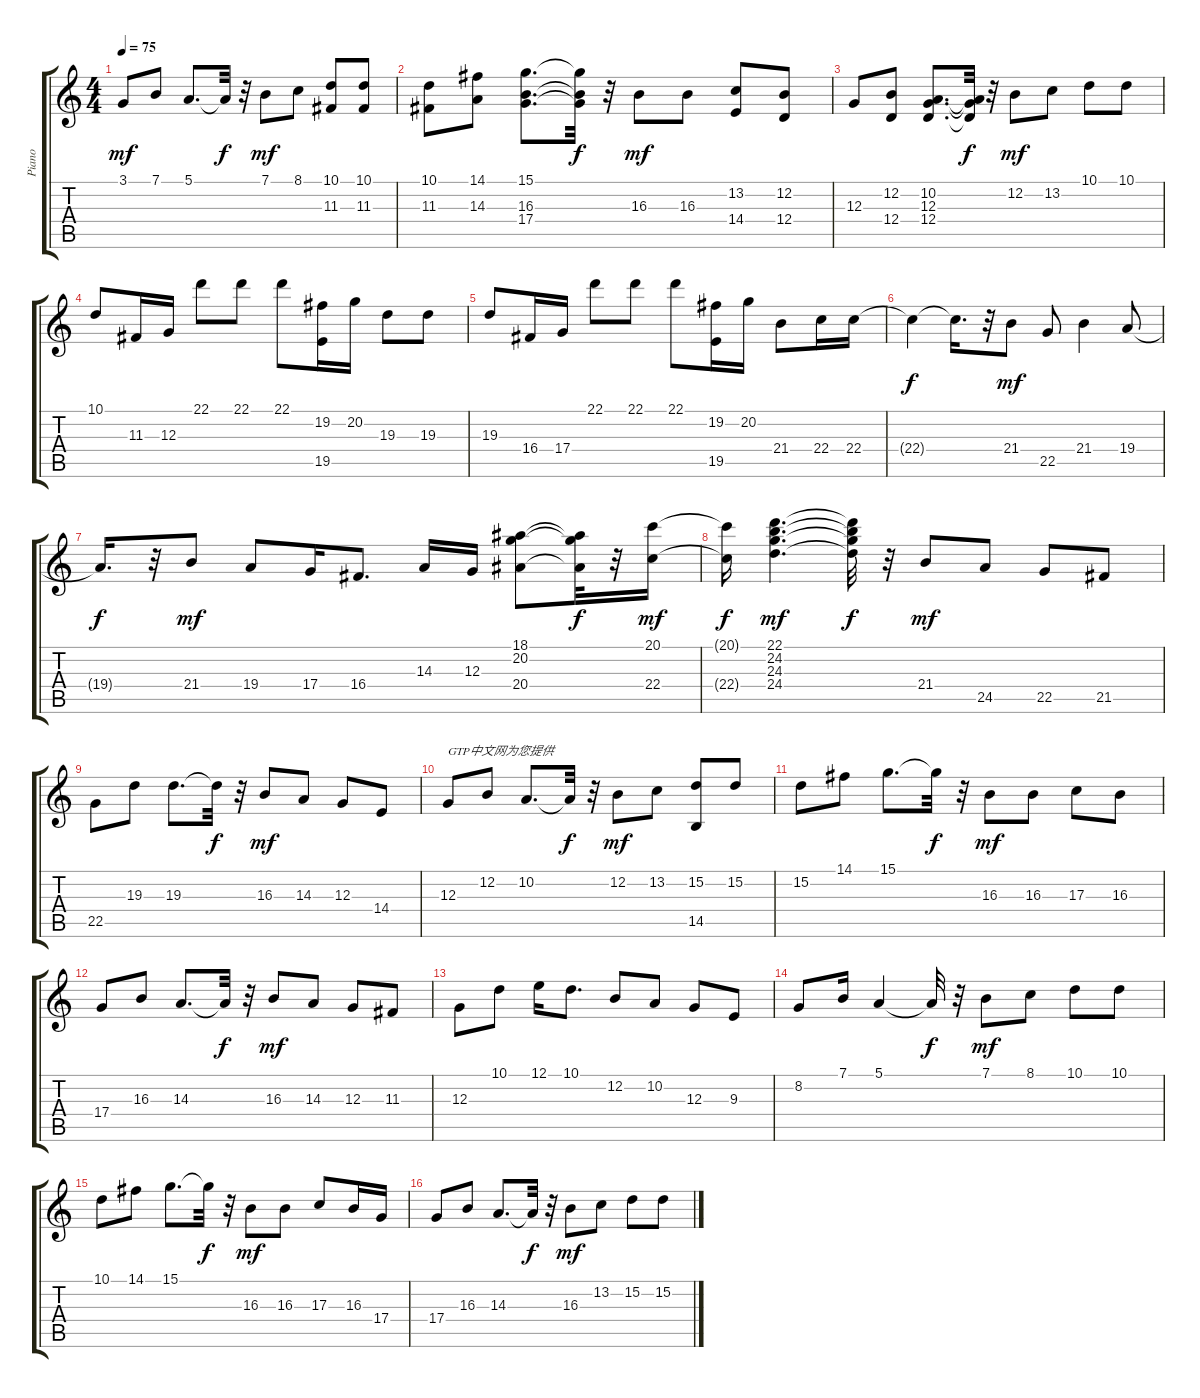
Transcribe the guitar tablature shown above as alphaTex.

\track ("Piano" "Piano") {instrument acousticgrandpiano}
\staff {score tabs}
\tuning (E4 B3 G3 D3 A2 E2) {hide}
\ts (4 4)
\tempo 75
\clef g2
\ks c
3.1.8{dy mf} 7.1.8 5.1.8{d} 5.1{t}.32{dy f} r.32 7.1.8{dy mf} 8.1.8 (10.1 11.3).8 (10.1 11.3).8 |
(10.1 11.3).8 (14.1 14.3).8 (15.1 16.3 17.4).8{d} (15.1{t} 16.3{t} 17.4{t}).32{dy f} r.32 16.3.8{dy mf} 16.3.8 (13.2 14.4).8 (12.2 12.4).8 |
12.3.8 (12.2 12.4).8 (10.2 12.3 12.4).8{d} (10.2{t} 12.3{t} 12.4{t}).32{dy f} r.32 12.2.8{dy mf} 13.2.8 10.1.8 10.1.8 |
10.1.8 11.3.16 12.3.16 22.1.8 22.1.8 22.1.8 (19.2 19.5).16 20.2.16 19.3.8 19.3.8 |
19.3.8 16.4.16 17.4.16 22.1.8 22.1.8 22.1.8 (19.2 19.5).16 20.2.16 21.4.8 22.4.16 22.4.16 |
22.4{t}.4{dy f} 22.4{t}.16{d} r.32 21.4.8{dy mf} 22.5.8 21.4.4 19.4.8 |
19.4{t}.16{d dy f} r.32 21.4.8{dy mf} 19.4.8 17.4.16 16.4.8{d} 14.3.16 12.3.16 (18.1 20.2 20.4).8 (18.1{t} 20.2{t} 20.4{t}).32{dy f} r.32 (20.1 22.4).16{dy mf} |
(20.1{t} 22.4{t}).16{dy f} (22.1 24.2 24.3 24.4).4{d dy mf} (22.1{t} 24.2{t} 24.3{t} 24.4{t}).32{dy f} r.32 21.4.8{dy mf} 24.5.8 22.5.8 21.5.8 |
22.5.8 19.3.8 19.3.8{d} 19.3{t}.32{dy f} r.32 16.3.8{dy mf} 14.3.8 12.3.8 14.4.8 |
12.3.8{txt "GTP中文网为您提供"} 12.2.8 10.2.8{d} 10.2{t}.32{dy f} r.32 12.2.8{dy mf} 13.2.8 (15.2 14.5).8 15.2.8 |
15.2.8 14.1.8 15.1.8{d} 15.1{t}.32{dy f} r.32 16.3.8{dy mf} 16.3.8 17.3.8 16.3.8 |
17.4.8 16.3.8{volume 6} 14.3.8{d volume 8} 14.3{t}.32{dy f} r.32 16.3.8{dy mf volume 11} 14.3.8{volume 12} 12.3.8{volume 14} 11.3.8 |
12.3.8 10.1.8 12.1.16 10.1.8{d} 12.2.8 10.2.8 12.3.8 9.3.8 |
8.2.8 7.1.16 5.1.4 5.1{t}.32{dy f} r.32 7.1.8{dy mf} 8.1.8 10.1.8 10.1.8 |
10.1.8 14.1.8 15.1.8{d} 15.1{t}.32{dy f} r.32 16.3.8{dy mf} 16.3.8 17.3.8 16.3.16 17.4.16 |
17.4.8 16.3.8 14.3.8{d} 14.3{t}.32{dy f} r.32 16.3.8{dy mf} 13.2.8 15.2.8 15.2.8
